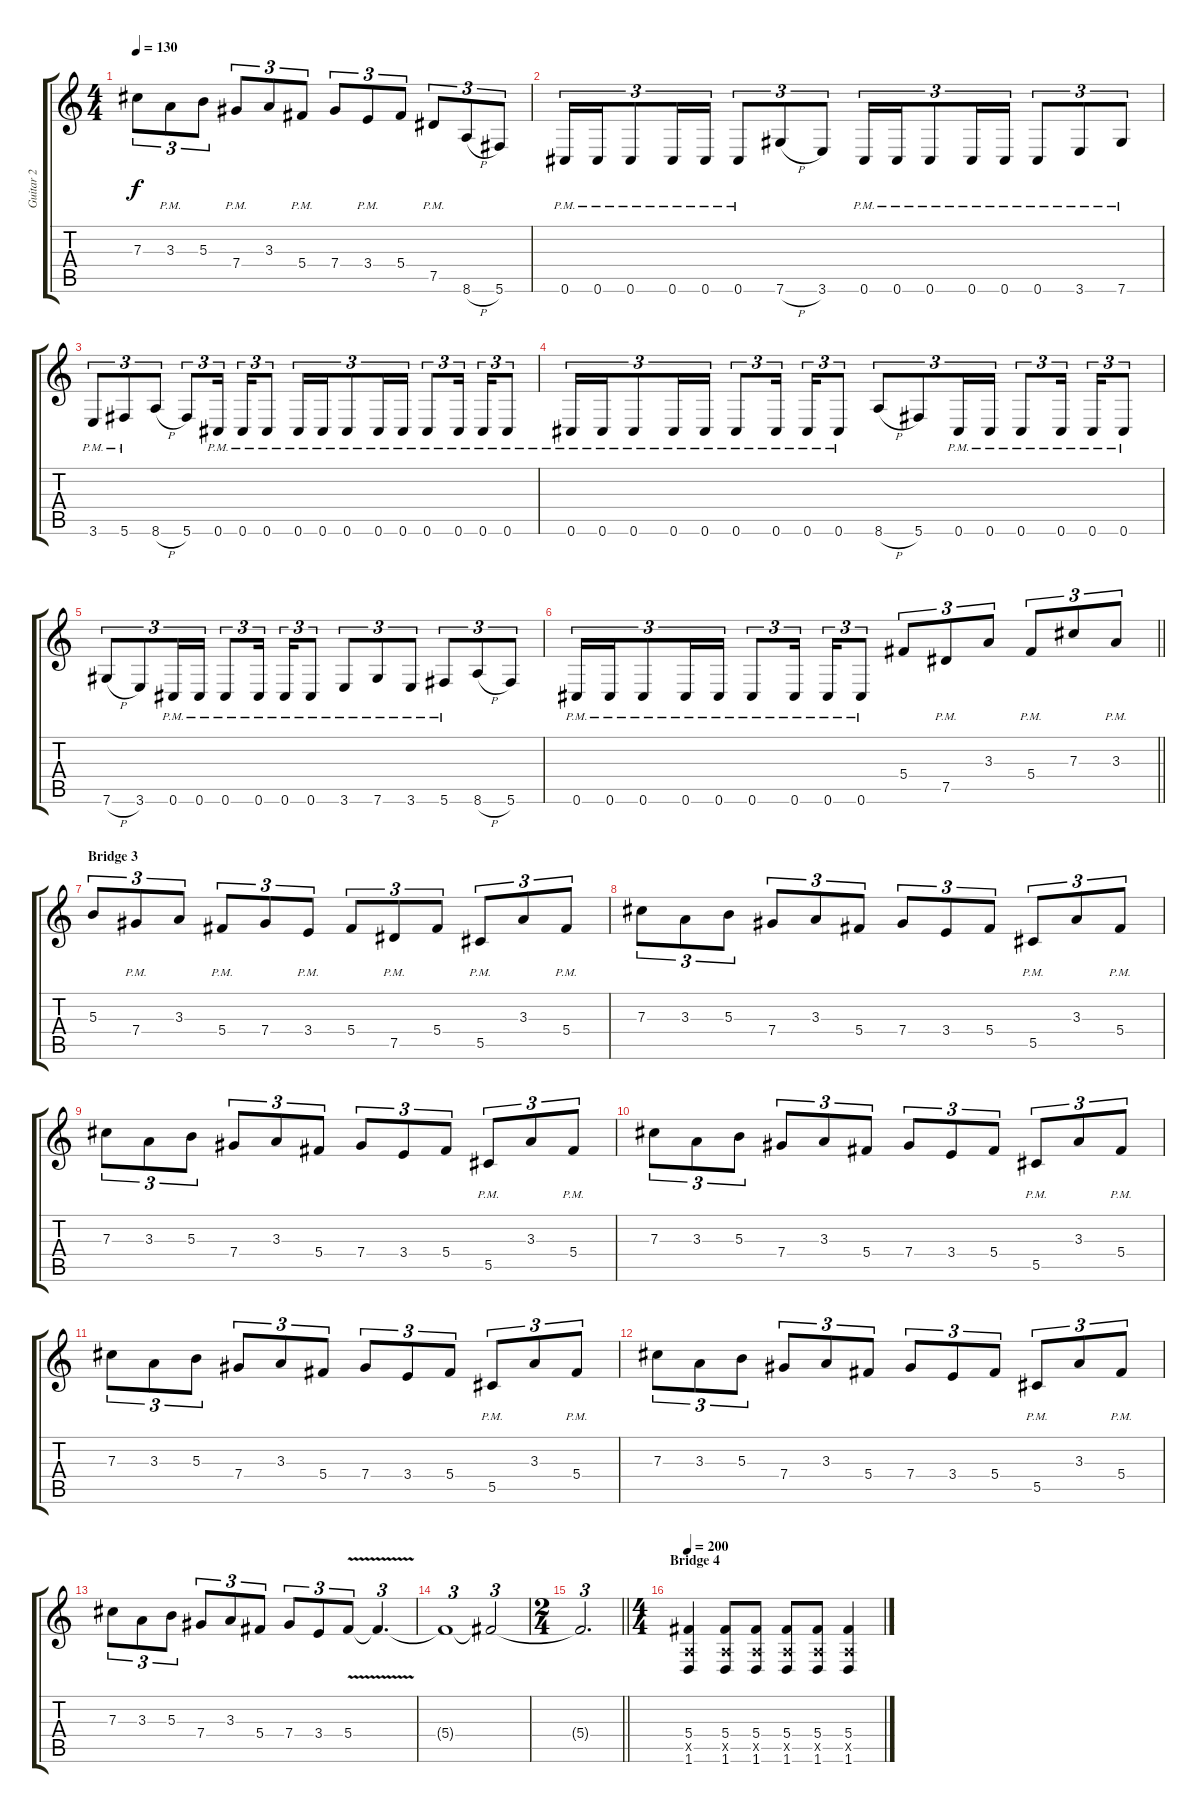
\track ("Guitar 2" "Guitar 2") {instrument distortionguitar}
\staff {score tabs}
\tuning (Eb4 Bb3 Gb3 Db3 Ab2 Db2) {hide}
\ts (4 4)
\tempo 130
\clef g2
\ks c
7.3.8{tu (3 2) dy f} 3.3{pm}.8{tu (3 2)} 5.3.8{tu (3 2)} 7.4{pm}.8{tu (3 2)} 3.3.8{tu (3 2)} 5.4{pm}.8{tu (3 2)} 7.4.8{tu (3 2)} 3.4{pm}.8{tu (3 2)} 5.4.8{tu (3 2)} 7.5{pm}.8{tu (3 2)} 8.6{h}.8{tu (3 2)} 5.6.8{tu (3 2)} |
0.6{pm}.16{tu (3 2)} 0.6{pm}.16{tu (3 2)} 0.6{pm}.8{tu (3 2)} 0.6{pm}.16{tu (3 2)} 0.6{pm}.16{tu (3 2)} 0.6{pm}.8{tu (3 2)} 7.6{h}.8{tu (3 2)} 3.6.8{tu (3 2)} 0.6{pm}.16{tu (3 2)} 0.6{pm}.16{tu (3 2)} 0.6{pm}.8{tu (3 2)} 0.6{pm}.16{tu (3 2)} 0.6{pm}.16{tu (3 2)} 0.6{pm}.8{tu (3 2)} 3.6{pm}.8{tu (3 2)} 7.6{pm}.8{tu (3 2)} |
3.6{pm}.8{tu (3 2)} 5.6{pm}.8{tu (3 2)} 8.6{h}.8{tu (3 2)} 5.6.8{tu (3 2)} 0.6{pm}.16{tu (3 2) beam splitsecondary} 0.6{pm}.16{tu (3 2)} 0.6{pm}.8{tu (3 2)} 0.6{pm}.16{tu (3 2)} 0.6{pm}.16{tu (3 2)} 0.6{pm}.8{tu (3 2)} 0.6{pm}.16{tu (3 2)} 0.6{pm}.16{tu (3 2)} 0.6{pm}.8{tu (3 2)} 0.6{pm}.16{tu (3 2) beam splitsecondary} 0.6{pm}.16{tu (3 2)} 0.6{pm}.8{tu (3 2)} |
0.6{pm}.16{tu (3 2)} 0.6{pm}.16{tu (3 2)} 0.6{pm}.8{tu (3 2)} 0.6{pm}.16{tu (3 2)} 0.6{pm}.16{tu (3 2)} 0.6{pm}.8{tu (3 2)} 0.6{pm}.16{tu (3 2) beam splitsecondary} 0.6{pm}.16{tu (3 2)} 0.6{pm}.8{tu (3 2)} 8.6{h}.8{tu (3 2)} 5.6.8{tu (3 2)} 0.6{pm}.16{tu (3 2)} 0.6{pm}.16{tu (3 2)} 0.6{pm}.8{tu (3 2)} 0.6{pm}.16{tu (3 2) beam splitsecondary} 0.6{pm}.16{tu (3 2)} 0.6{pm}.8{tu (3 2)} |
7.6{h}.8{tu (3 2)} 3.6.8{tu (3 2)} 0.6{pm}.16{tu (3 2)} 0.6{pm}.16{tu (3 2)} 0.6{pm}.8{tu (3 2)} 0.6{pm}.16{tu (3 2) beam splitsecondary} 0.6{pm}.16{tu (3 2)} 0.6{pm}.8{tu (3 2)} 3.6{pm}.8{tu (3 2)} 7.6{pm}.8{tu (3 2)} 3.6{pm}.8{tu (3 2)} 5.6{pm}.8{tu (3 2)} 8.6{h}.8{tu (3 2)} 5.6.8{tu (3 2)} |
\barLineRight lightlight
0.6{pm}.16{tu (3 2)} 0.6{pm}.16{tu (3 2)} 0.6{pm}.8{tu (3 2)} 0.6{pm}.16{tu (3 2)} 0.6{pm}.16{tu (3 2)} 0.6{pm}.8{tu (3 2)} 0.6{pm}.16{tu (3 2) beam splitsecondary} 0.6{pm}.16{tu (3 2)} 0.6{pm}.8{tu (3 2)} 5.4.8{tu (3 2)} 7.5{pm}.8{tu (3 2)} 3.3.8{tu (3 2)} 5.4{pm}.8{tu (3 2)} 7.3.8{tu (3 2)} 3.3{pm}.8{tu (3 2)} |
\section ("" "Bridge 3")
5.3.8{tu (3 2)} 7.4{pm}.8{tu (3 2)} 3.3.8{tu (3 2)} 5.4{pm}.8{tu (3 2)} 7.4.8{tu (3 2)} 3.4{pm}.8{tu (3 2)} 5.4.8{tu (3 2)} 7.5{pm}.8{tu (3 2)} 5.4.8{tu (3 2)} 5.5{pm}.8{tu (3 2)} 3.3.8{tu (3 2)} 5.4{pm}.8{tu (3 2)} |
7.3.8{tu (3 2)} 3.3.8{tu (3 2)} 5.3.8{tu (3 2)} 7.4.8{tu (3 2)} 3.3.8{tu (3 2)} 5.4.8{tu (3 2)} 7.4.8{tu (3 2)} 3.4.8{tu (3 2)} 5.4.8{tu (3 2)} 5.5{pm}.8{tu (3 2)} 3.3.8{tu (3 2)} 5.4{pm}.8{tu (3 2)} |
7.3.8{tu (3 2)} 3.3.8{tu (3 2)} 5.3.8{tu (3 2)} 7.4.8{tu (3 2)} 3.3.8{tu (3 2)} 5.4.8{tu (3 2)} 7.4.8{tu (3 2)} 3.4.8{tu (3 2)} 5.4.8{tu (3 2)} 5.5{pm}.8{tu (3 2)} 3.3.8{tu (3 2)} 5.4{pm}.8{tu (3 2)} |
7.3.8{tu (3 2)} 3.3.8{tu (3 2)} 5.3.8{tu (3 2)} 7.4.8{tu (3 2)} 3.3.8{tu (3 2)} 5.4.8{tu (3 2)} 7.4.8{tu (3 2)} 3.4.8{tu (3 2)} 5.4.8{tu (3 2)} 5.5{pm}.8{tu (3 2)} 3.3.8{tu (3 2)} 5.4{pm}.8{tu (3 2)} |
7.3.8{tu (3 2)} 3.3.8{tu (3 2)} 5.3.8{tu (3 2)} 7.4.8{tu (3 2)} 3.3.8{tu (3 2)} 5.4.8{tu (3 2)} 7.4.8{tu (3 2)} 3.4.8{tu (3 2)} 5.4.8{tu (3 2)} 5.5{pm}.8{tu (3 2)} 3.3.8{tu (3 2)} 5.4{pm}.8{tu (3 2)} |
7.3.8{tu (3 2)} 3.3.8{tu (3 2)} 5.3.8{tu (3 2)} 7.4.8{tu (3 2)} 3.3.8{tu (3 2)} 5.4.8{tu (3 2)} 7.4.8{tu (3 2)} 3.4.8{tu (3 2)} 5.4.8{tu (3 2)} 5.5{pm}.8{tu (3 2)} 3.3.8{tu (3 2)} 5.4{pm}.8{tu (3 2)} |
7.3.8{tu (3 2)} 3.3.8{tu (3 2)} 5.3.8{tu (3 2)} 7.4.8{tu (3 2)} 3.3.8{tu (3 2)} 5.4.8{tu (3 2)} 7.4.8{tu (3 2)} 3.4.8{tu (3 2)} 5.4{v}.8{tu (3 2)} 5.4{t}.4{d tu (3 2)} |
5.4{t}.1{tu (3 2)} 5.4{t}.2{tu (3 2)} |
\ts (2 4)
\barLineRight lightlight
5.4{t}.2{d tu (3 2)} |
\ts (4 4)
\section ("" "Bridge 4")
\tempo 200
(5.4 1.5{x} 1.6).4 (5.4 1.5{x} 1.6).8 (5.4 1.5{x} 1.6).8 (5.4 1.5{x} 1.6).8 (5.4 1.5{x} 1.6).8 (5.4 1.5{x} 1.6).4
